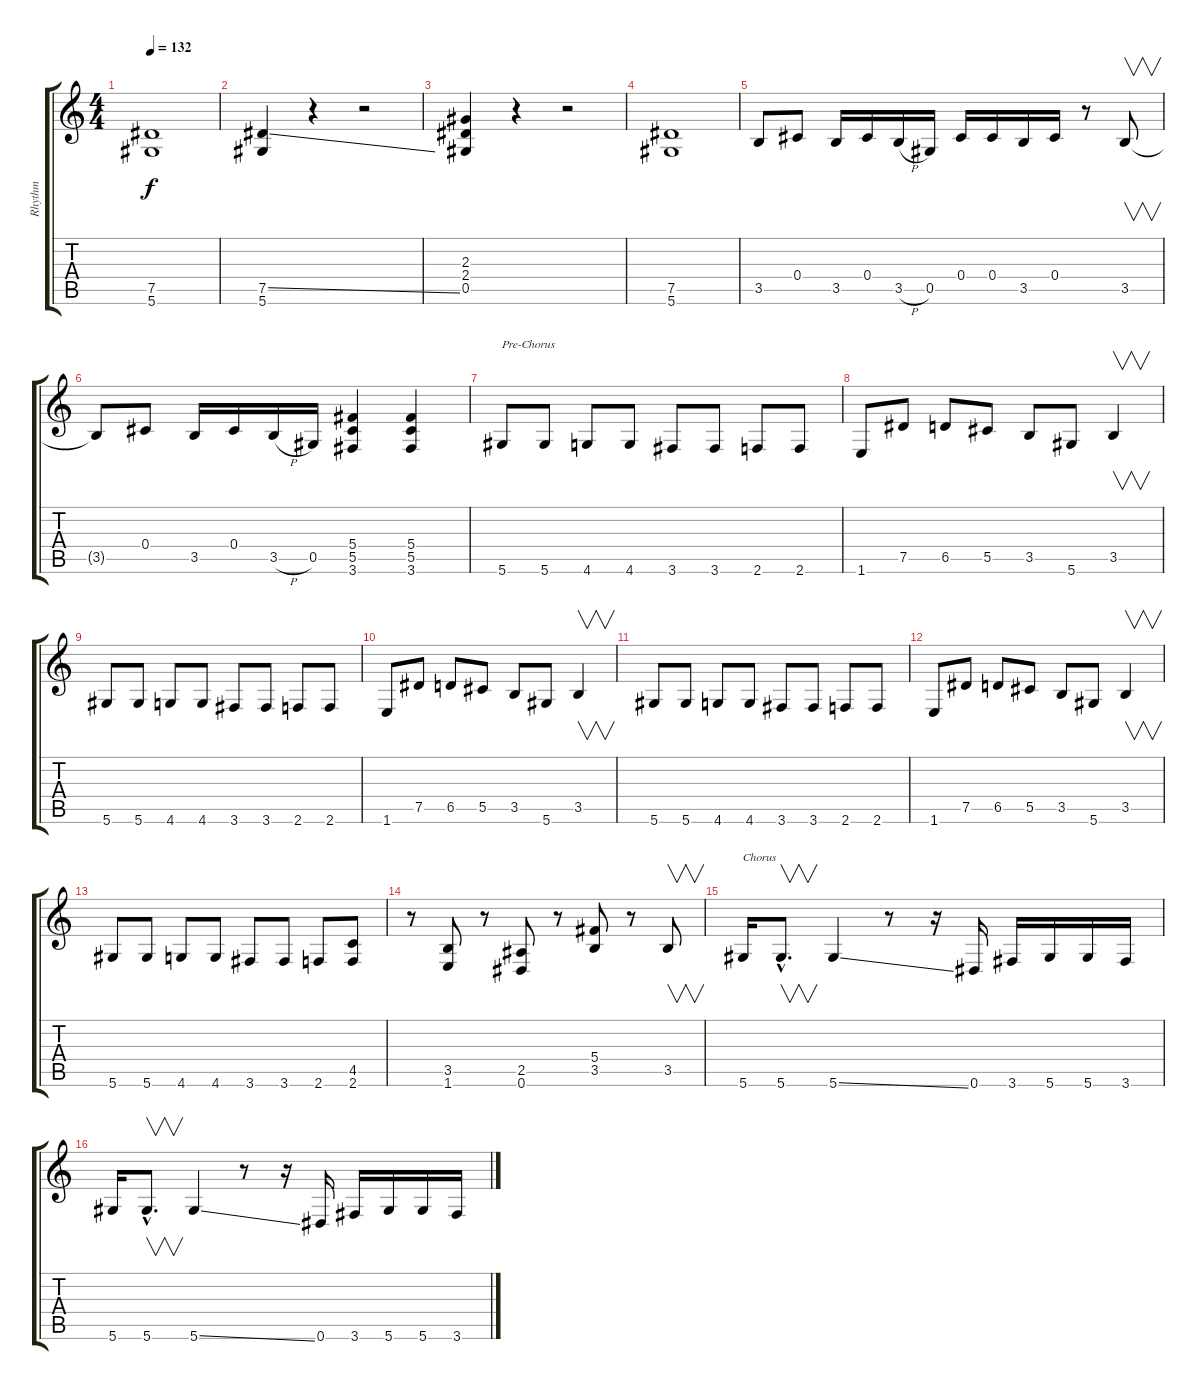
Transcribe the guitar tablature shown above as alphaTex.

\track ("Rhythm" "Rhythm") {instrument distortionguitar}
\staff {score tabs}
\tuning (Eb4 Bb3 Gb3 Db3 Ab2 Eb2) {hide}
\ts (4 4)
\tempo 132
\clef g2
\ks c
(7.5{t} 5.6{t}).1{dy f} |
(7.5{ss} 5.6).4 r.4 r.2 |
(2.3 2.4 0.5).4 r.4 r.2 |
(7.5 5.6).1 |
3.5.8 0.4.8 3.5.16 0.4.16 3.5{h}.16 0.5.16 0.4.16 0.4.16 3.5.16 0.4.16 r.8 3.5.8{v} |
3.5{t}.8 0.4.8 3.5.16 0.4.16 3.5{h}.16 0.5.16 (5.4 5.5 3.6).4 (5.4 5.5 3.6).4 |
5.6.8{txt "Pre-Chorus"} 5.6.8 4.6.8 4.6.8 3.6.8 3.6.8 2.6.8 2.6.8 |
1.6.8 7.5.8 6.5.8 5.5.8 3.5.8 5.6.8 3.5.4{v} |
5.6.8 5.6.8 4.6.8 4.6.8 3.6.8 3.6.8 2.6.8 2.6.8 |
1.6.8 7.5.8 6.5.8 5.5.8 3.5.8 5.6.8 3.5.4{v} |
5.6.8 5.6.8 4.6.8 4.6.8 3.6.8 3.6.8 2.6.8 2.6.8 |
1.6.8 7.5.8 6.5.8 5.5.8 3.5.8 5.6.8 3.5.4{v} |
5.6.8 5.6.8 4.6.8 4.6.8 3.6.8 3.6.8 2.6.8 (4.5 2.6).8 |
r.8 (3.5 1.6).8 r.8 (2.5 0.6).8 r.8 (5.4 3.5).8 r.8 3.5.8{v} |
5.6.16{txt "Chorus"} 5.6{hac}.8{v d} 5.6{ss}.4 r.8 r.16 0.6.16 3.6.16 5.6.16 5.6.16 3.6.16 |
5.6.16 5.6{hac}.8{v d} 5.6{ss}.4 r.8 r.16 0.6.16 3.6.16 5.6.16 5.6.16 3.6.16
